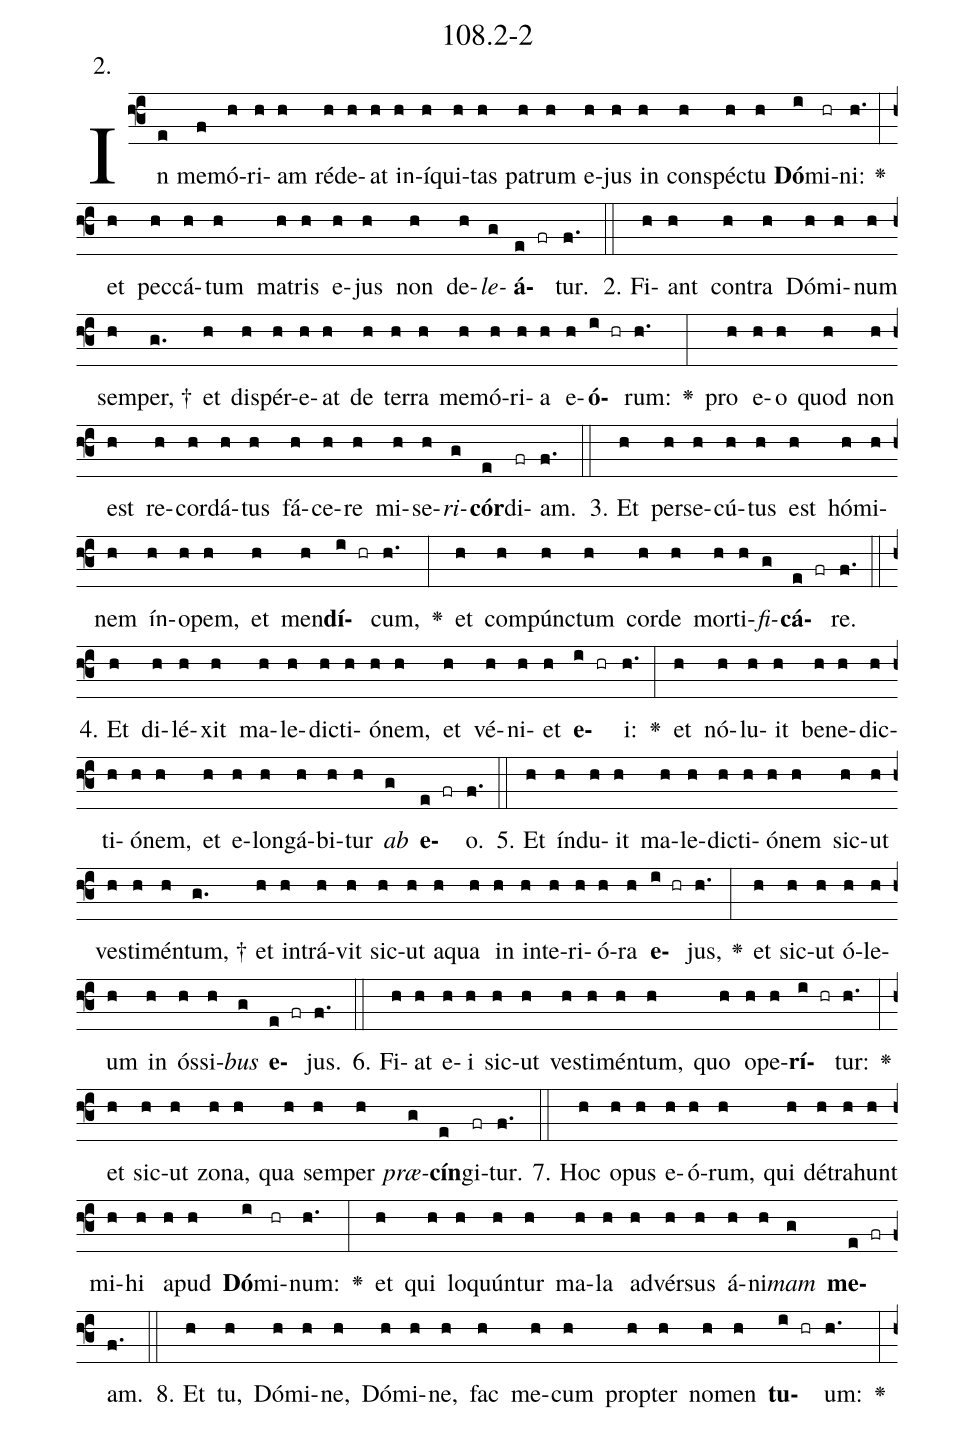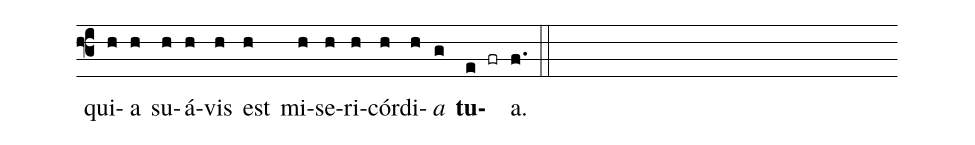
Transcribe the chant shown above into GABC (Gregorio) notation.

name: 108.2-2;
annotation: 2.;
%%
(f3)In(e) me(f)mó(h)ri(h)am(h) réd(h)e(h)at(h) in(h)í(h)qui(h)tas(h) pa(h)trum(h) e(h)jus(h) in(h) con(h)spéc(h)tu(h) <b>Dó</b>(i)mi(hr)ni:(h.) <v>\greheightstar</v>(:) et(h) pec(h)cá(h)tum(h) ma(h)tris(h) e(h)jus(h) non(h) de(h)<i>le</i>(g)<b>á</b>(e fr)tur.(f.) (::)
2. Fi(h)ant(h) con(h)tra(h) Dó(h)mi(h)num(h) sem(h)per, †(g.) et(h) dis(h)pér(h)e(h)at(h) de(h) ter(h)ra(h) me(h)mó(h)ri(h)a(h) e(h)<b>ó</b>(i hr)rum:(h.) <v>\greheightstar</v>(:) pro(h) e(h)o(h) quod(h) non(h) est(h) re(h)cor(h)dá(h)tus(h) fá(h)ce(h)re(h) mi(h)se(h)<i>ri</i>(g)<b>cór</b>(e)di(fr)am.(f.) (::)
3. Et(h) per(h)se(h)cú(h)tus(h) est(h) hó(h)mi(h)nem(h) ín(h)o(h)pem,(h) et(h) men(h)<b>dí</b>(i hr)cum,(h.) <v>\greheightstar</v>(:) et(h) com(h)púnc(h)tum(h) cor(h)de(h) mor(h)ti(h)<i>fi</i>(g)<b>cá</b>(e fr)re.(f.) (::)
4. Et(h) di(h)lé(h)xit(h) ma(h)le(h)dic(h)ti(h)ó(h)nem,(h) et(h) vé(h)ni(h)et(h) <b>e</b>(i hr)i:(h.) <v>\greheightstar</v>(:) et(h) nó(h)lu(h)it(h) be(h)ne(h)dic(h)ti(h)ó(h)nem,(h) et(h) e(h)lon(h)gá(h)bi(h)tur(h) <i>ab</i>(g) <b>e</b>(e fr)o.(f.) (::)
5. Et(h) índ(h)u(h)it(h) ma(h)le(h)dic(h)ti(h)ó(h)nem(h) sic(h)ut(h) ves(h)ti(h)mén(h)tum, †(g.) et(h) in(h)trá(h)vit(h) sic(h)ut(h) a(h)qua(h) in(h) in(h)te(h)ri(h)ó(h)ra(h) <b>e</b>(i hr)jus,(h.) <v>\greheightstar</v>(:) et(h) sic(h)ut(h) ó(h)le(h)um(h) in(h) ós(h)si(h)<i>bus</i>(g) <b>e</b>(e fr)jus.(f.) (::)
6. Fi(h)at(h) e(h)i(h) sic(h)ut(h) ves(h)ti(h)mén(h)tum,(h) quo(h) o(h)pe(h)<b>rí</b>(i hr)tur:(h.) <v>\greheightstar</v>(:) et(h) sic(h)ut(h) zo(h)na,(h) qua(h) sem(h)per(h) <i>præ</i>(g)<b>cín</b>(e)gi(fr)tur.(f.) (::)
7. Hoc(h) o(h)pus(h) e(h)ó(h)rum,(h) qui(h) dé(h)tra(h)hunt(h) mi(h)hi(h) a(h)pud(h) <b>Dó</b>(i)mi(hr)num:(h.) <v>\greheightstar</v>(:) et(h) qui(h) lo(h)quún(h)tur(h) ma(h)la(h) ad(h)vér(h)sus(h) á(h)ni(h)<i>mam</i>(g) <b>me</b>(e fr)am.(f.) (::)
8. Et(h) tu,(h) Dó(h)mi(h)ne,(h) Dó(h)mi(h)ne,(h) fac(h) me(h)cum(h) prop(h)ter(h) no(h)men(h) <b>tu</b>(i hr)um:(h.) <v>\greheightstar</v>(:) qui(h)a(h) su(h)á(h)vis(h) est(h) mi(h)se(h)ri(h)cór(h)di(h)<i>a</i>(g) <b>tu</b>(e fr)a.(f.) (::)
